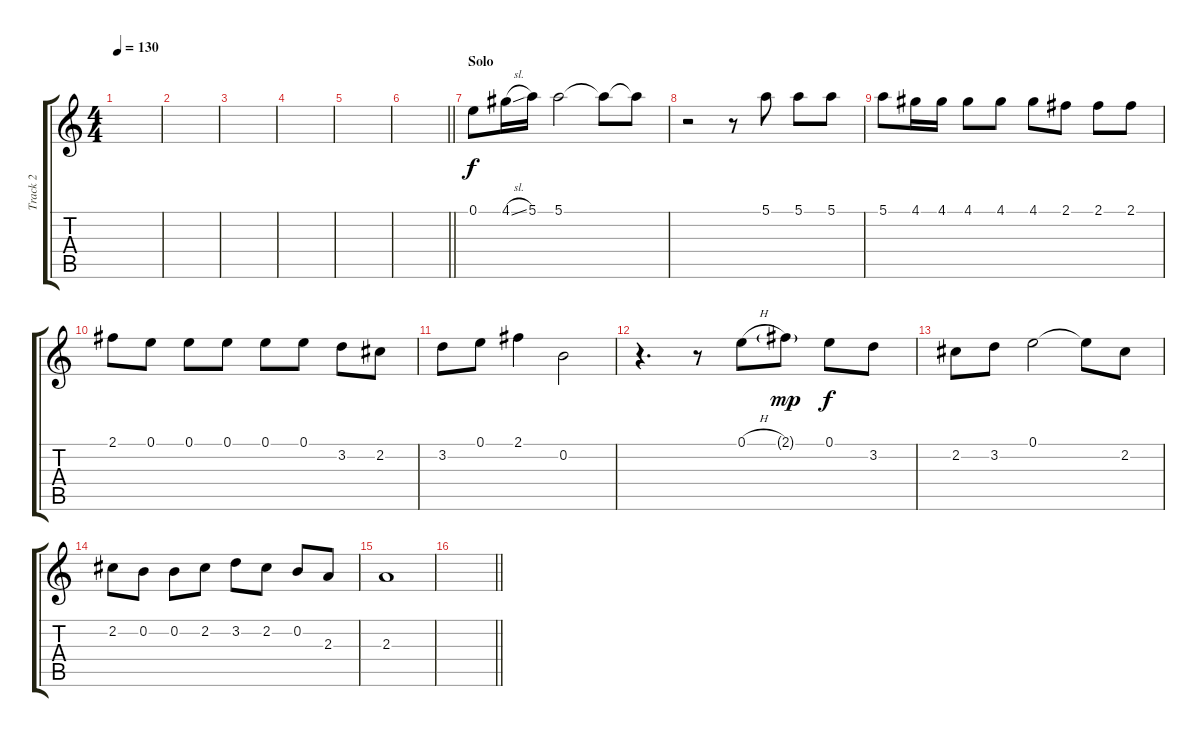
\track ("Track 2" "Track 2") {instrument overdrivenguitar}
\staff {score tabs}
\tuning (E4 B3 G3 D3 A2 E2) {hide}
\ts (4 4)
\tempo 130
\clef g2
\ks c
|
|
|
|
|
\barLineRight lightlight
|
\section ("" "Solo")
0.1.8 4.1{sl}.16 5.1.16 5.1.2 5.1{t}.8 5.1{t}.8 |
r.2 r.8 5.1.8 5.1.8 5.1.8 |
5.1.8 4.1.16 4.1.16 4.1.8 4.1.8 4.1.8 2.1.8 2.1.8 2.1.8 |
2.1.8 0.1.8 0.1.8 0.1.8 0.1.8 0.1.8 3.2.8 2.2.8 |
3.2.8 0.1.8 2.1.4 0.2.2 |
r.4{d} r.8 0.1{h}.8 2.1{g}.8{dy mp} 0.1.8{dy f} 3.2.8 |
2.2.8 3.2.8 0.1.2 0.1{t}.8 2.2.8 |
2.2.8 0.2.8 0.2.8 2.2.8 3.2.8 2.2.8 0.2.8 2.3.8 |
2.3.1 |
\barLineRight lightlight
